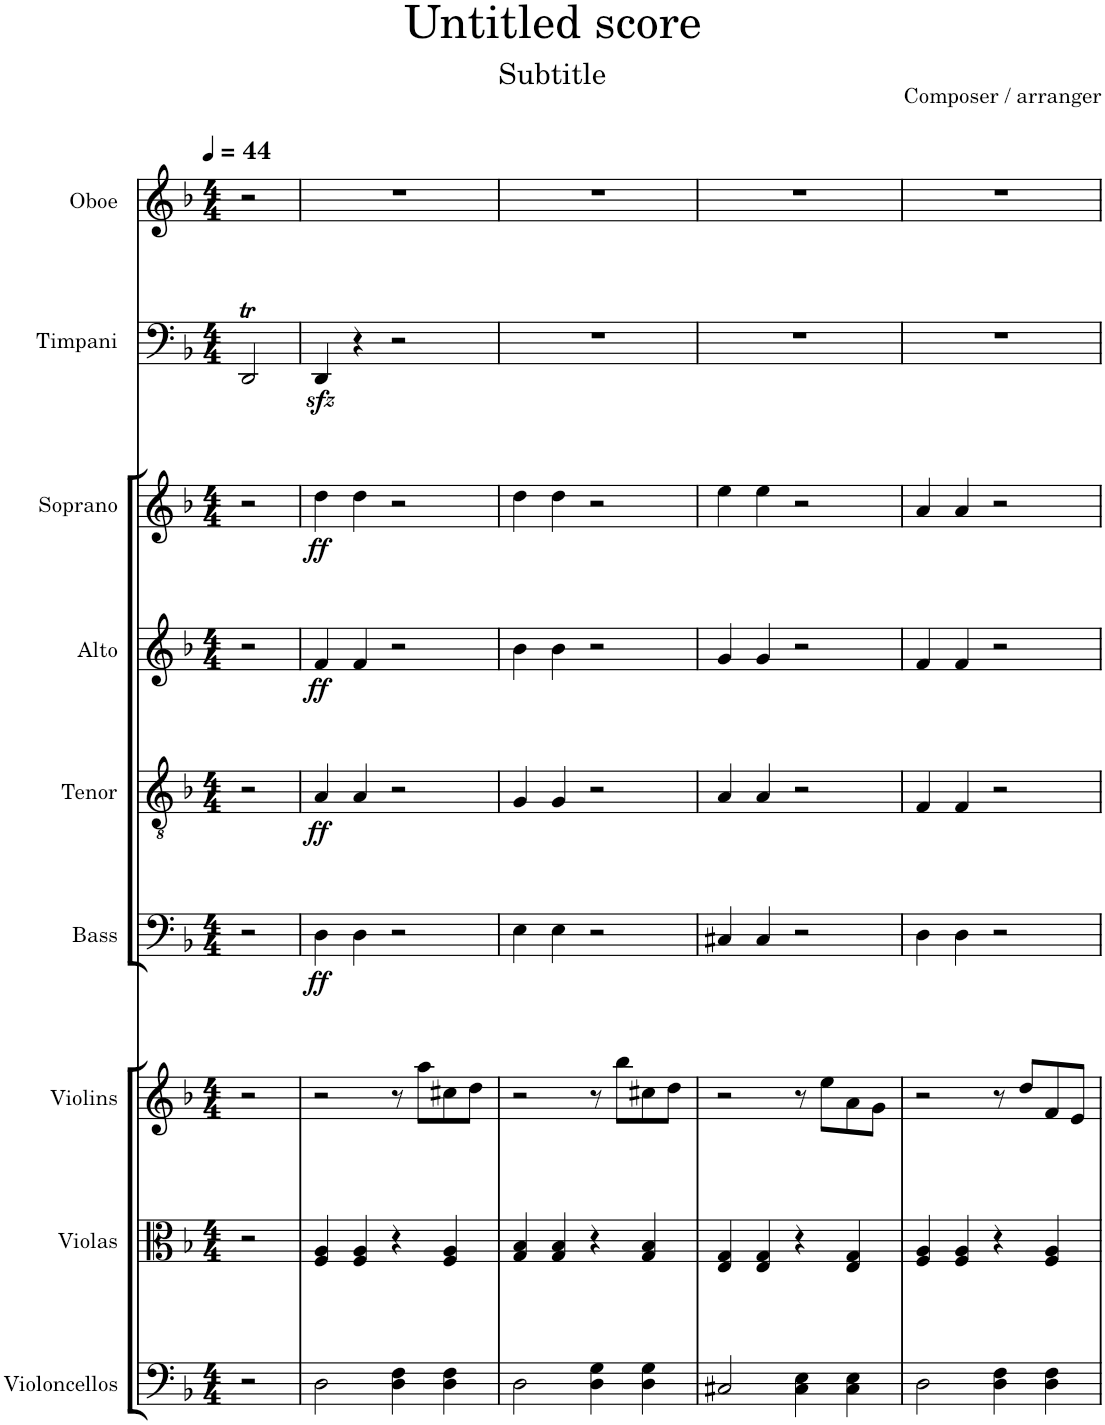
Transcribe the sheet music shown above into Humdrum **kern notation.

**kern	**kern	**kern	**kern	**dynam	**kern	**dynam	**kern	**dynam	**kern	**dynam	**kern	**kern
*part9	*part8	*part7	*part6	*part6	*part5	*part5	*part4	*part4	*part3	*part3	*part2	*part1
*staff9	*staff8	*staff7	*staff6	*staff6	*staff5	*staff5	*staff4	*staff4	*staff3	*staff3	*staff2	*staff1
*I"Violoncellos	*I"Violas	*I"Violins	*I"Bass	*	*I"Tenor	*	*I"Alto	*	*I"Soprano	*	*I"Timpani	*I"Oboe
*I'Vcs.	*I'Vlas.	*I'Vlns.	*I'B.	*	*I'T.	*	*I'A.	*	*I'S.	*	*I'Timp.	*I'Ob.
*clefF4	*clefC3	*clefG2	*clefF4	*	*clefGv2	*	*clefG2	*	*clefG2	*	*clefF4	*clefG2
*k[b-]	*k[b-]	*k[b-]	*k[b-]	*	*k[b-]	*	*k[b-]	*	*k[b-]	*	*k[b-]	*k[b-]
*M4/4	*M4/4	*M4/4	*M4/4	*	*M4/4	*	*M4/4	*	*M4/4	*	*M4/4	*M4/4
*MM44	*MM44	*MM44	*MM44	*	*MM44	*	*MM44	*	*MM44	*	*MM44	*MM44
=	=	=	=	=	=	=	=	=	=	=	=	=
2r	2r	2r	2r	.	2r	.	2r	.	2r	.	2DDT/	2r
=1	=1	=1	=1	=1	=1	=1	=1	=1	=1	=1	=1	=1
!	!	!	!	!LO:DY:b	!	!LO:DY:b	!	!LO:DY:b	!	!LO:DY:b	!	!
2D\	4F/ 4A/	2r	4D\	ff	4A/	ff	4f/	ff	4dd\	ff	4DDzz</	1r
.	4F/ 4A/	.	4D\	.	4A/	.	4f/	.	4dd\	.	4r	.
4D\ 4F\	4r	8r	2r	.	2r	.	2r	.	2r	.	2r	.
.	.	8aa\L	.	.	.	.	.	.	.	.	.	.
4D\ 4F\	4F/ 4A/	8cc#X\	.	.	.	.	.	.	.	.	.	.
.	.	8dd\J	.	.	.	.	.	.	.	.	.	.
=2	=2	=2	=2	=2	=2	=2	=2	=2	=2	=2	=2	=2
2D\	4G/ 4B-/	2r	4E\	.	4G/	.	4b-\	.	4dd\	.	1r	1r
.	4G/ 4B-/	.	4E\	.	4G/	.	4b-\	.	4dd\	.	.	.
4D\ 4G\	4r	8r	2r	.	2r	.	2r	.	2r	.	.	.
.	.	8bb-\L	.	.	.	.	.	.	.	.	.	.
4D\ 4G\	4G/ 4B-/	8cc#X\	.	.	.	.	.	.	.	.	.	.
.	.	8dd\J	.	.	.	.	.	.	.	.	.	.
=3	=3	=3	=3	=3	=3	=3	=3	=3	=3	=3	=3	=3
2C#X/	4E/ 4G/	2r	4C#X/	.	4A/	.	4g/	.	4ee\	.	1r	1r
.	4E/ 4G/	.	4C#/	.	4A/	.	4g/	.	4ee\	.	.	.
4C#\ 4E\	4r	8r	2r	.	2r	.	2r	.	2r	.	.	.
.	.	8ee\L	.	.	.	.	.	.	.	.	.	.
4C#\ 4E\	4E/ 4G/	8a\	.	.	.	.	.	.	.	.	.	.
.	.	8g\J	.	.	.	.	.	.	.	.	.	.
=4	=4	=4	=4	=4	=4	=4	=4	=4	=4	=4	=4	=4
2D\	4F/ 4A/	2r	4D\	.	4F/	.	4f/	.	4a/	.	1r	1r
.	4F/ 4A/	.	4D\	.	4F/	.	4f/	.	4a/	.	.	.
4D\ 4F\	4r	8r	2r	.	2r	.	2r	.	2r	.	.	.
.	.	8dd/L	.	.	.	.	.	.	.	.	.	.
4D\ 4F\	4F/ 4A/	8f/	.	.	.	.	.	.	.	.	.	.
.	.	8e/J	.	.	.	.	.	.	.	.	.	.
=	=	=	=	=	=	=	=	=	=	=	=	=
*-	*-	*-	*-	*-	*-	*-	*-	*-	*-	*-	*-	*-
